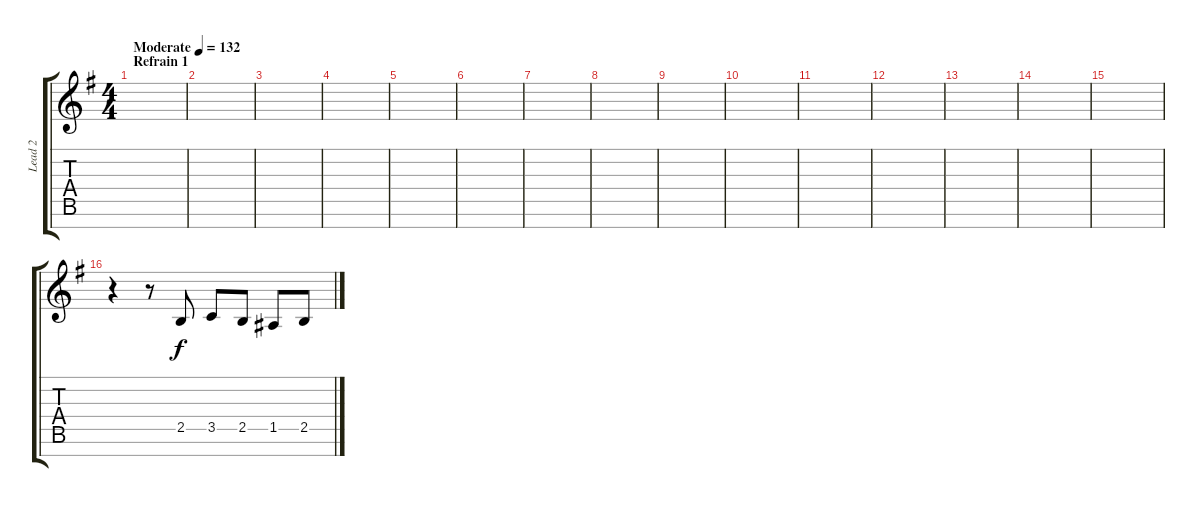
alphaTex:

\track ("Lead 2" "Lead 2") {instrument distortionguitar}
\staff {score tabs}
\tuning (E4 B3 G3 D3 A2 E2 B1) {hide}
\ts (4 4)
\section ("" "Refrain 1")
\tempo (132 "Moderate")
\clef g2
\ks eminor
|
|
|
|
|
|
|
|
|
|
|
|
|
|
|
r.4 r.8 2.5.8 3.5.8 2.5.8 1.5.8 2.5{ss}.8
